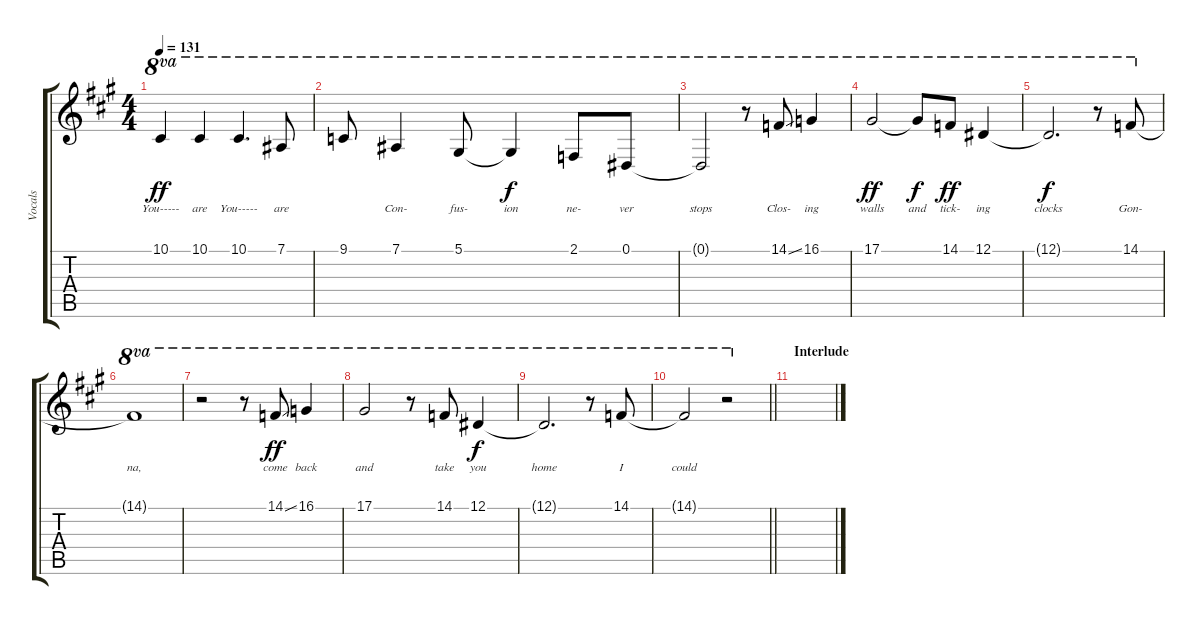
\track ("Vocals" "Vocals") {instrument vibraphone}
\staff {score tabs}
\tuning (Eb4 Bb3 Gb3 Db3 Ab2 Eb2) {hide}
\ts (4 4)
\tempo 131
\clef g2
\ks a
10.1.4{ot 8va lyrics (0 "You-----") lyrics (1 "") lyrics (2 "") lyrics (3 "") lyrics (4 "") dy ff} 10.1.4{ot 8va lyrics (0 "are") lyrics (1 "") lyrics (2 "") lyrics (3 "") lyrics (4 "")} 10.1.4{d ot 8va lyrics (0 "You-----") lyrics (1 "") lyrics (2 "") lyrics (3 "") lyrics (4 "")} 7.1.8{ot 8va lyrics (0 "are") lyrics (1 "") lyrics (2 "") lyrics (3 "") lyrics (4 "")} |
9.1.8{ot 8va lyrics (0 "") lyrics (1 "") lyrics (2 "") lyrics (3 "") lyrics (4 "")} 7.1.4{ot 8va lyrics (0 "Con-") lyrics (1 "") lyrics (2 "") lyrics (3 "") lyrics (4 "")} 5.1.8{ot 8va lyrics (0 "fus-") lyrics (1 "") lyrics (2 "") lyrics (3 "") lyrics (4 "")} 5.1{t}.4{ot 8va lyrics (0 "ion") lyrics (1 "") lyrics (2 "") lyrics (3 "") lyrics (4 "") dy f} 2.1.8{ot 8va lyrics (0 "ne-") lyrics (1 "") lyrics (2 "") lyrics (3 "") lyrics (4 "")} 0.1.8{ot 8va lyrics (0 "ver") lyrics (1 "") lyrics (2 "") lyrics (3 "") lyrics (4 "")} |
0.1{t}.2{ot 8va lyrics (0 "stops") lyrics (1 "") lyrics (2 "") lyrics (3 "") lyrics (4 "")} r.8{ot 8va} 14.1{ss}.8{ot 8va lyrics (0 "Clos-") lyrics (1 "") lyrics (2 "") lyrics (3 "") lyrics (4 "")} 16.1.4{ot 8va lyrics (0 "ing") lyrics (1 "") lyrics (2 "") lyrics (3 "") lyrics (4 "")} |
17.1.2{ot 8va lyrics (0 "walls") lyrics (1 "") lyrics (2 "") lyrics (3 "") lyrics (4 "") dy ff} 17.1{t}.8{ot 8va lyrics (0 "and") lyrics (1 "") lyrics (2 "") lyrics (3 "") lyrics (4 "") dy f} 14.1.8{ot 8va lyrics (0 "tick-") lyrics (1 "") lyrics (2 "") lyrics (3 "") lyrics (4 "") dy ff} 12.1.4{ot 8va lyrics (0 "ing") lyrics (1 "") lyrics (2 "") lyrics (3 "") lyrics (4 "")} |
12.1{t}.2{d ot 8va lyrics (0 "clocks") lyrics (1 "") lyrics (2 "") lyrics (3 "") lyrics (4 "") dy f} r.8{ot 8va} 14.1.8{ot 8va lyrics (0 "Gon-") lyrics (1 "") lyrics (2 "") lyrics (3 "") lyrics (4 "")} |
14.1{t}.1{ot 8va lyrics (0 "na,") lyrics (1 "") lyrics (2 "") lyrics (3 "") lyrics (4 "")} |
r.2{ot 8va} r.8{ot 8va} 14.1{ss}.8{ot 8va lyrics (0 "come") lyrics (1 "") lyrics (2 "") lyrics (3 "") lyrics (4 "") dy ff} 16.1.4{ot 8va lyrics (0 "back") lyrics (1 "") lyrics (2 "") lyrics (3 "") lyrics (4 "")} |
17.1.2{ot 8va lyrics (0 "and") lyrics (1 "") lyrics (2 "") lyrics (3 "") lyrics (4 "")} r.8{ot 8va} 14.1.8{ot 8va lyrics (0 "take") lyrics (1 "") lyrics (2 "") lyrics (3 "") lyrics (4 "")} 12.1.4{ot 8va lyrics (0 "you") lyrics (1 "") lyrics (2 "") lyrics (3 "") lyrics (4 "") dy f} |
12.1{t}.2{d ot 8va lyrics (0 "home") lyrics (1 "") lyrics (2 "") lyrics (3 "") lyrics (4 "")} r.8{ot 8va} 14.1.8{ot 8va lyrics (0 "I") lyrics (1 "") lyrics (2 "") lyrics (3 "") lyrics (4 "")} |
\barLineRight lightlight
14.1{t}.2{ot 8va lyrics (0 "could") lyrics (1 "") lyrics (2 "") lyrics (3 "") lyrics (4 "")} r.2{ot 8va} |
\section ("" "Interlude")
